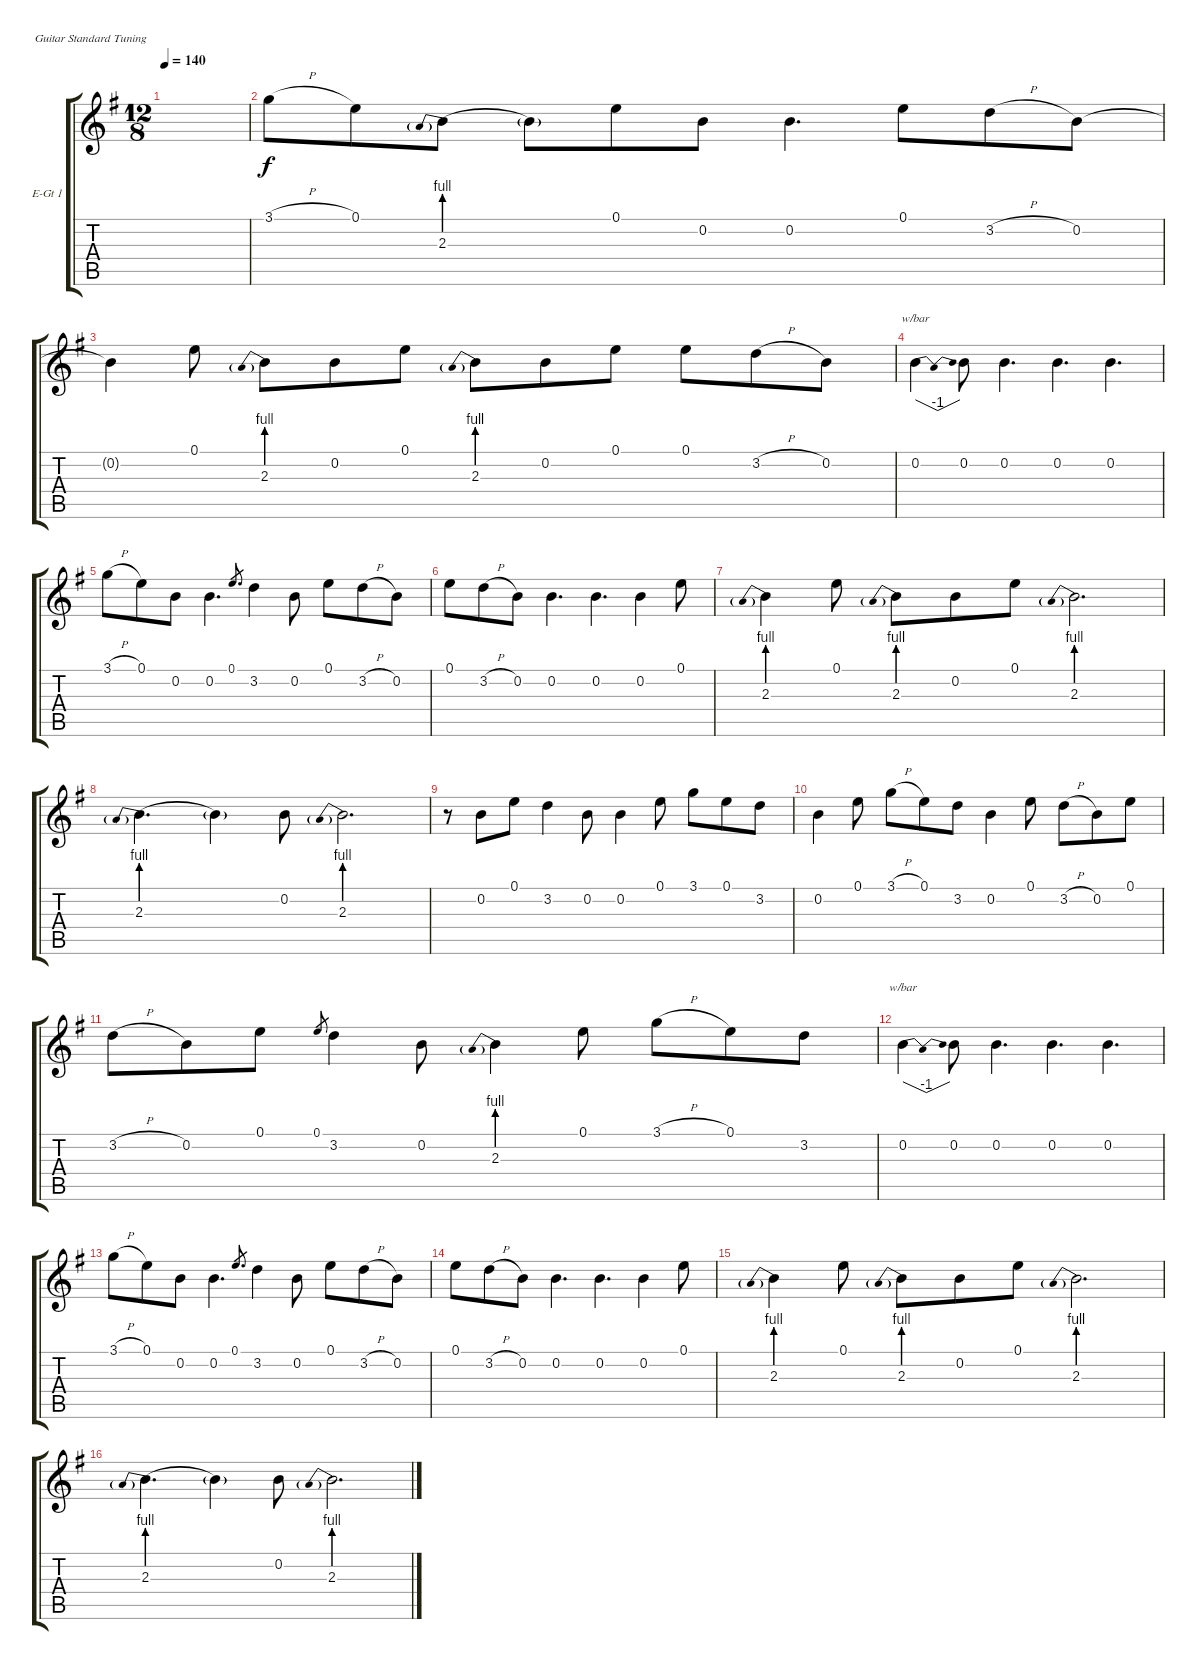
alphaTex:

\defaultSystemsLayout 4
\bracketExtendMode groupsimilarinstruments
\firstSystemTrackNameOrientation horizontal
\otherSystemsTrackNameOrientation horizontal
\track ("Electric Guitar 1" "E-Gt 1") {instrument electricguitarclean}
\staff {score tabs}
\tuning (E4 B3 G3 D3 A2 E2)
\ts (12 8)
\tempo 140
\clef g2
\ks g
|
3.1{h}.8 0.1.8 2.3{be (prebend 0 4 60 4)}.8 2.3{t}.8 0.1.8 0.2.8 0.2.4{d} 0.1.8 3.2{h}.8 0.2.8 |
0.2{t}.4 0.1.8 2.3{be (prebend 0 4 60 4)}.8 0.2.8 0.1.8 2.3{be (prebend 0 4 60 4)}.8 0.2.8 0.1.8 0.1.8 3.2{h}.8 0.2.8 |
0.2.4{tbe (dip default 0 0 15 -4 45 0)} 0.2.8 0.2.4{d} 0.2.4{d} 0.2.4{d} |
3.1{h}.8 0.1.8 0.2.8 0.2.4{d} 0.1.8{d gr} 3.2.4 0.2.8 0.1.8 3.2{h}.8 0.2.8 |
0.1.8 3.2{h}.8 0.2.8 0.2.4{d} 0.2.4{d} 0.2.4 0.1.8 |
2.3{be (prebend 0 4 60 4)}.4 0.1.8 2.3{be (prebend 0 4 60 4)}.8 0.2.8 0.1.8 2.3{be (prebend 0 4 60 4)}.2{d} |
2.3{be (prebend 0 4 60 4)}.4{d} 2.3{t}.4 0.2.8 2.3{be (prebend 0 4 60 4)}.2{d} |
r.8 0.2.8 0.1.8 3.2.4 0.2.8 0.2.4 0.1.8 3.1.8 0.1.8 3.2.8 |
0.2.4 0.1.8 3.1{h}.8 0.1.8 3.2.8 0.2.4 0.1.8 3.2{h}.8 0.2.8 0.1.8 |
3.2{h}.8 0.2.8 0.1.8 0.1.8{gr} 3.2.4 0.2.8 2.3{be (prebend 0 4 60 4)}.4 0.1.8 3.1{h}.8 0.1.8 3.2.8 |
0.2.4{tbe (dip default 0 0 15 -4 45 0)} 0.2.8 0.2.4{d} 0.2.4{d} 0.2.4{d} |
3.1{h}.8 0.1.8 0.2.8 0.2.4{d} 0.1.8{d gr} 3.2.4 0.2.8 0.1.8 3.2{h}.8 0.2.8 |
0.1.8 3.2{h}.8 0.2.8 0.2.4{d} 0.2.4{d} 0.2.4 0.1.8 |
2.3{be (prebend 0 4 60 4)}.4 0.1.8 2.3{be (prebend 0 4 60 4)}.8 0.2.8 0.1.8 2.3{be (prebend 0 4 60 4)}.2{d} |
2.3{be (prebend 0 4 60 4)}.4{d} 2.3{t}.4 0.2.8 2.3{be (prebend 0 4 60 4)}.2{d}
